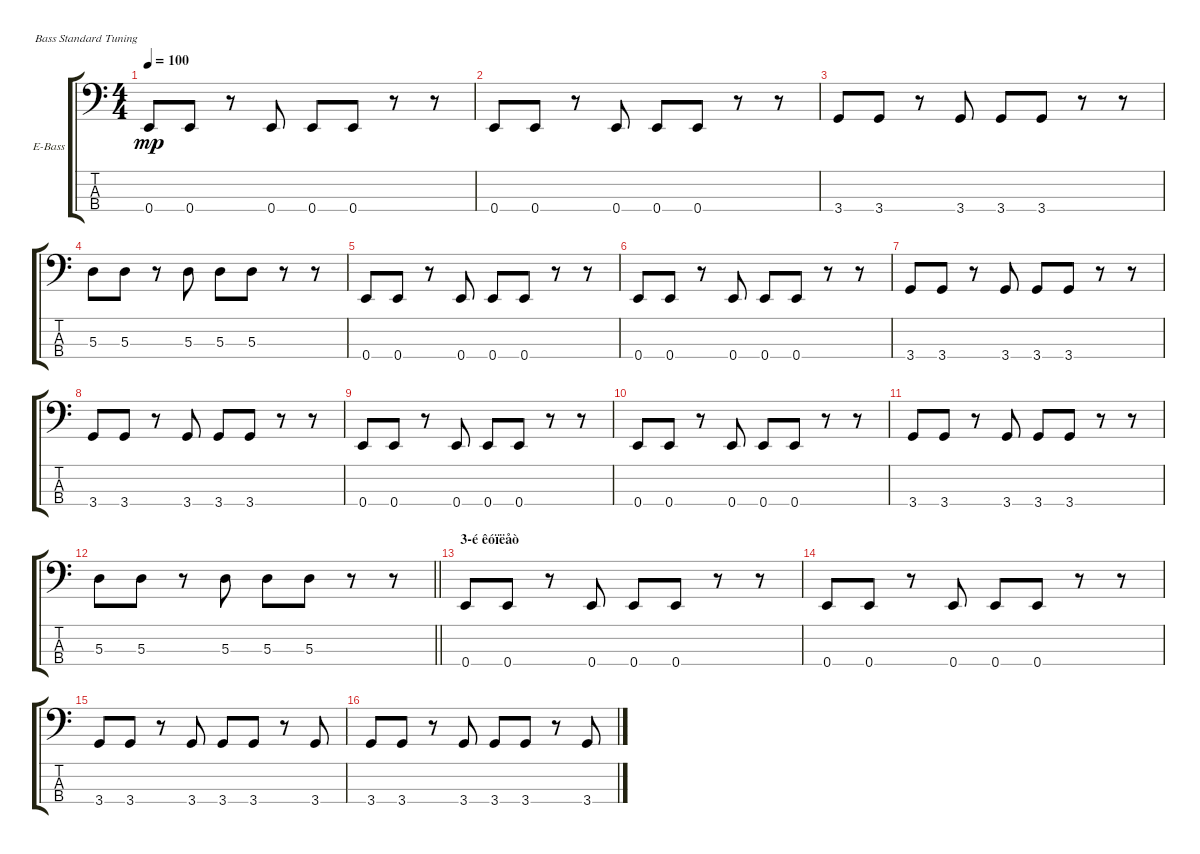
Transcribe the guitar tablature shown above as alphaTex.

\bracketExtendMode groupsimilarinstruments
\firstSystemTrackNameOrientation horizontal
\otherSystemsTrackNameOrientation horizontal
\track ("Electric Bass" "E-Bass") {instrument electricbassfinger}
\staff {score tabs}
\tuning (G2 D2 A1 E1)
\ts (4 4)
\tempo 100
\clef f4
\scale
0.333333
\ks c
0.4.8{dy mp} 0.4.8 r.8 0.4.8 0.4.8 0.4.8 r.8 r.8 |
\scale
0.333333 0.4.8 0.4.8 r.8 0.4.8 0.4.8 0.4.8 r.8 r.8 |
\scale
0.333333 3.4.8 3.4.8 r.8 3.4.8 3.4.8 3.4.8 r.8 r.8 |
\scale
0.333333 5.3.8 5.3.8 r.8 5.3.8 5.3.8 5.3.8 r.8 r.8 |
\scale
0.333333 0.4.8 0.4.8 r.8 0.4.8 0.4.8 0.4.8 r.8 r.8 |
\scale
0.333333 0.4.8 0.4.8 r.8 0.4.8 0.4.8 0.4.8 r.8 r.8 |
\scale
0.333333 3.4.8 3.4.8 r.8 3.4.8 3.4.8 3.4.8 r.8 r.8 |
\scale
0.333333 3.4.8 3.4.8 r.8 3.4.8 3.4.8 3.4.8 r.8 r.8 |
\scale
0.333333 0.4.8 0.4.8 r.8 0.4.8 0.4.8 0.4.8 r.8 r.8 |
\scale
0.333333 0.4.8 0.4.8 r.8 0.4.8 0.4.8 0.4.8 r.8 r.8 |
\scale
0.333333 3.4.8 3.4.8 r.8 3.4.8 3.4.8 3.4.8 r.8 r.8 |
\scale
0.333333
\barLineRight lightlight
5.3.8 5.3.8 r.8 5.3.8 5.3.8 5.3.8 r.8 r.8 |
\section ("" "3-é êóïëåò")
\scale
0.333333 0.4.8 0.4.8 r.8 0.4.8 0.4.8 0.4.8 r.8 r.8 |
\scale
0.333333 0.4.8 0.4.8 r.8 0.4.8 0.4.8 0.4.8 r.8 r.8 |
\scale
0.333333 3.4.8 3.4.8 r.8 3.4.8 3.4.8 3.4.8 r.8 3.4.8 |
\scale
0.333333 3.4.8 3.4.8 r.8 3.4.8 3.4.8 3.4.8 r.8 3.4.8
